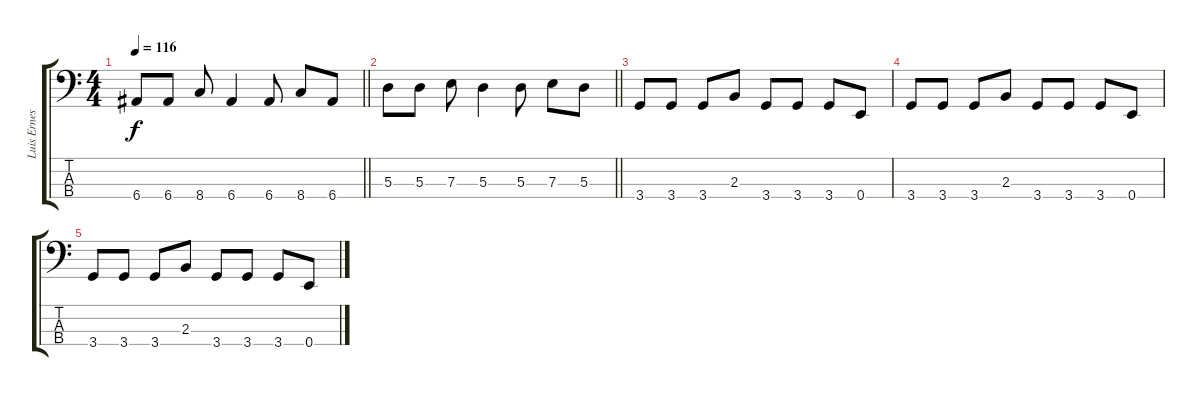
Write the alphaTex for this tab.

\track ("Luis Ernesto Martínez (Bajo)" "Luis Ernes") {instrument electricbasspick}
\staff {score tabs}
\tuning (G2 D2 A1 E1) {hide}
\ts (4 4)
\tempo 116
\clef f4
\barLineRight lightlight
\ks c
6.4.8{dy f} 6.4.8 8.4.8 6.4.4 6.4.8 8.4.8 6.4.8 |
\barLineRight lightlight
5.3.8 5.3.8 7.3.8 5.3.4 5.3.8 7.3.8 5.3.8 |
3.4.8 3.4.8 3.4.8 2.3.8 3.4.8 3.4.8 3.4.8 0.4.8 |
3.4.8{volume 2} 3.4.8 3.4.8 2.3.8 3.4.8 3.4.8 3.4.8 0.4.8 |
3.4.8 3.4.8 3.4.8 2.3.8 3.4.8 3.4.8 3.4.8 0.4.8
